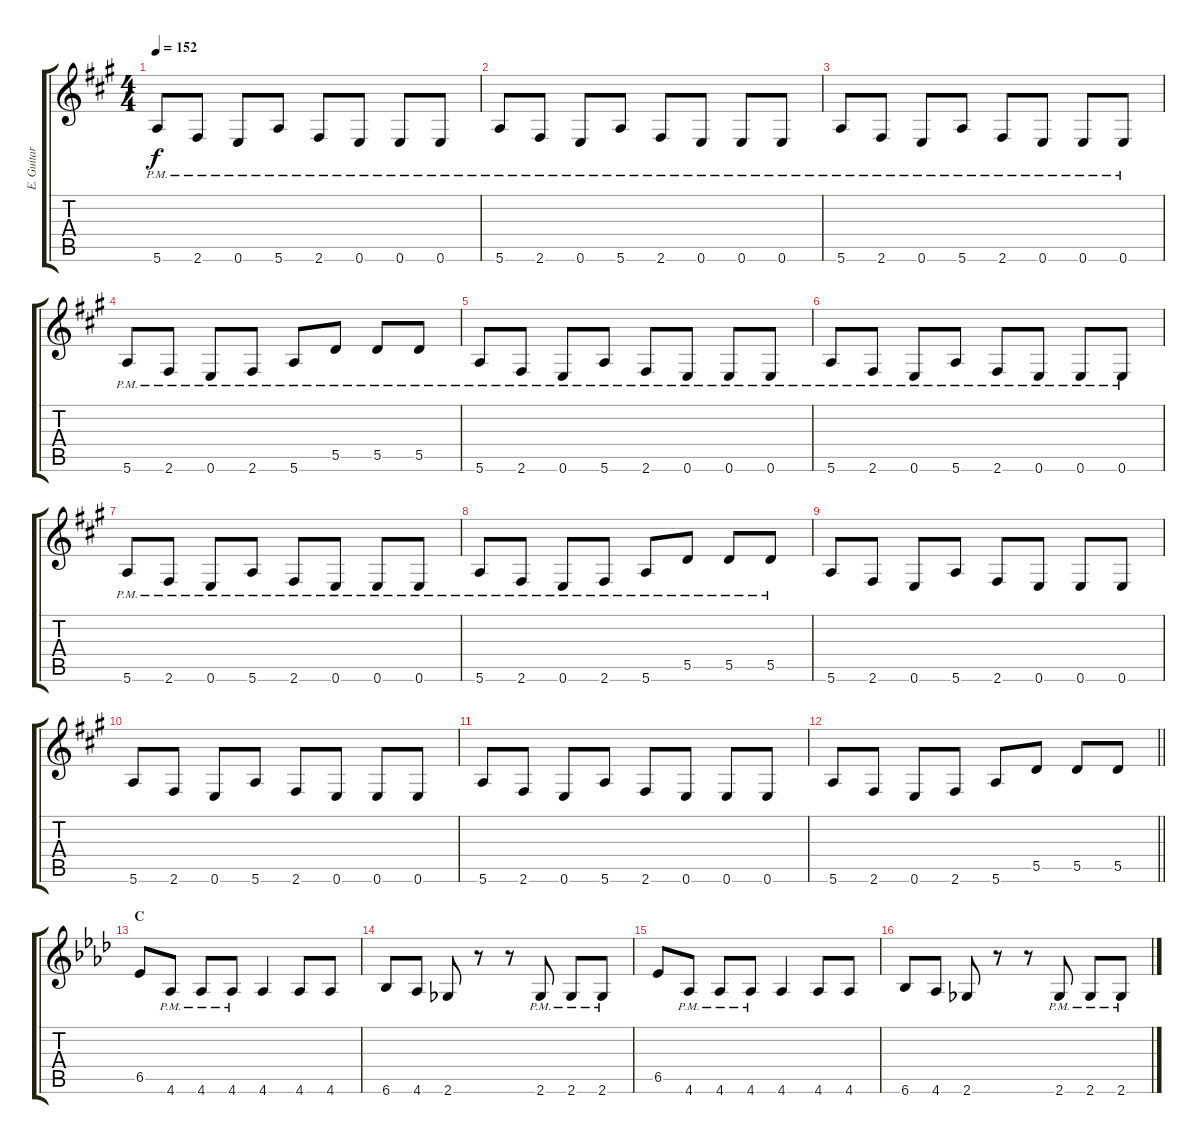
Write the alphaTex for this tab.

\track ("E. Guitar II" "E. Guitar ") {instrument overdrivenguitar}
\staff {score tabs}
\tuning (E4 B3 G3 D3 A2 E2) {hide}
\ts (4 4)
\tempo 152
\clef g2
\ks a
5.6{pm}.8{dy f} 2.6{pm}.8 0.6{pm}.8 5.6{pm}.8 2.6{pm}.8 0.6{pm}.8 0.6{pm}.8 0.6{pm}.8 |
5.6{pm}.8 2.6{pm}.8 0.6{pm}.8 5.6{pm}.8 2.6{pm}.8 0.6{pm}.8 0.6{pm}.8 0.6{pm}.8 |
5.6{pm}.8 2.6{pm}.8 0.6{pm}.8 5.6{pm}.8 2.6{pm}.8 0.6{pm}.8 0.6{pm}.8 0.6{pm}.8 |
5.6{pm}.8 2.6{pm}.8 0.6{pm}.8 2.6{pm}.8 5.6{pm}.8 5.5{pm}.8 5.5{pm}.8 5.5{pm}.8 |
5.6{pm}.8 2.6{pm}.8 0.6{pm}.8 5.6{pm}.8 2.6{pm}.8 0.6{pm}.8 0.6{pm}.8 0.6{pm}.8 |
5.6{pm}.8 2.6{pm}.8 0.6{pm}.8 5.6{pm}.8 2.6{pm}.8 0.6{pm}.8 0.6{pm}.8 0.6{pm}.8 |
5.6{pm}.8 2.6{pm}.8 0.6{pm}.8 5.6{pm}.8 2.6{pm}.8 0.6{pm}.8 0.6{pm}.8 0.6{pm}.8 |
5.6{pm}.8 2.6{pm}.8 0.6{pm}.8 2.6{pm}.8 5.6{pm}.8 5.5{pm}.8 5.5{pm}.8 5.5{pm}.8 |
5.6.8 2.6.8 0.6.8 5.6.8 2.6.8 0.6.8 0.6.8 0.6.8 |
5.6.8 2.6.8 0.6.8 5.6.8 2.6.8 0.6.8 0.6.8 0.6.8 |
5.6.8 2.6.8 0.6.8 5.6.8 2.6.8 0.6.8 0.6.8 0.6.8 |
\barLineRight lightlight
5.6.8 2.6.8 0.6.8 2.6.8 5.6.8 5.5.8 5.5.8 5.5.8 |
\section ("" "C")
\ks ab
6.5.8 4.6{pm}.8 4.6{pm}.8 4.6{pm}.8 4.6.4 4.6.8 4.6.8 |
6.6.8 4.6.8 2.6.8 r.8 r.8 2.6{pm}.8 2.6{pm}.8 2.6{pm}.8 |
6.5.8 4.6{pm}.8 4.6{pm}.8 4.6{pm}.8 4.6.4 4.6.8 4.6.8 |
6.6.8 4.6.8 2.6.8 r.8 r.8 2.6{pm}.8 2.6{pm}.8 2.6{pm}.8
